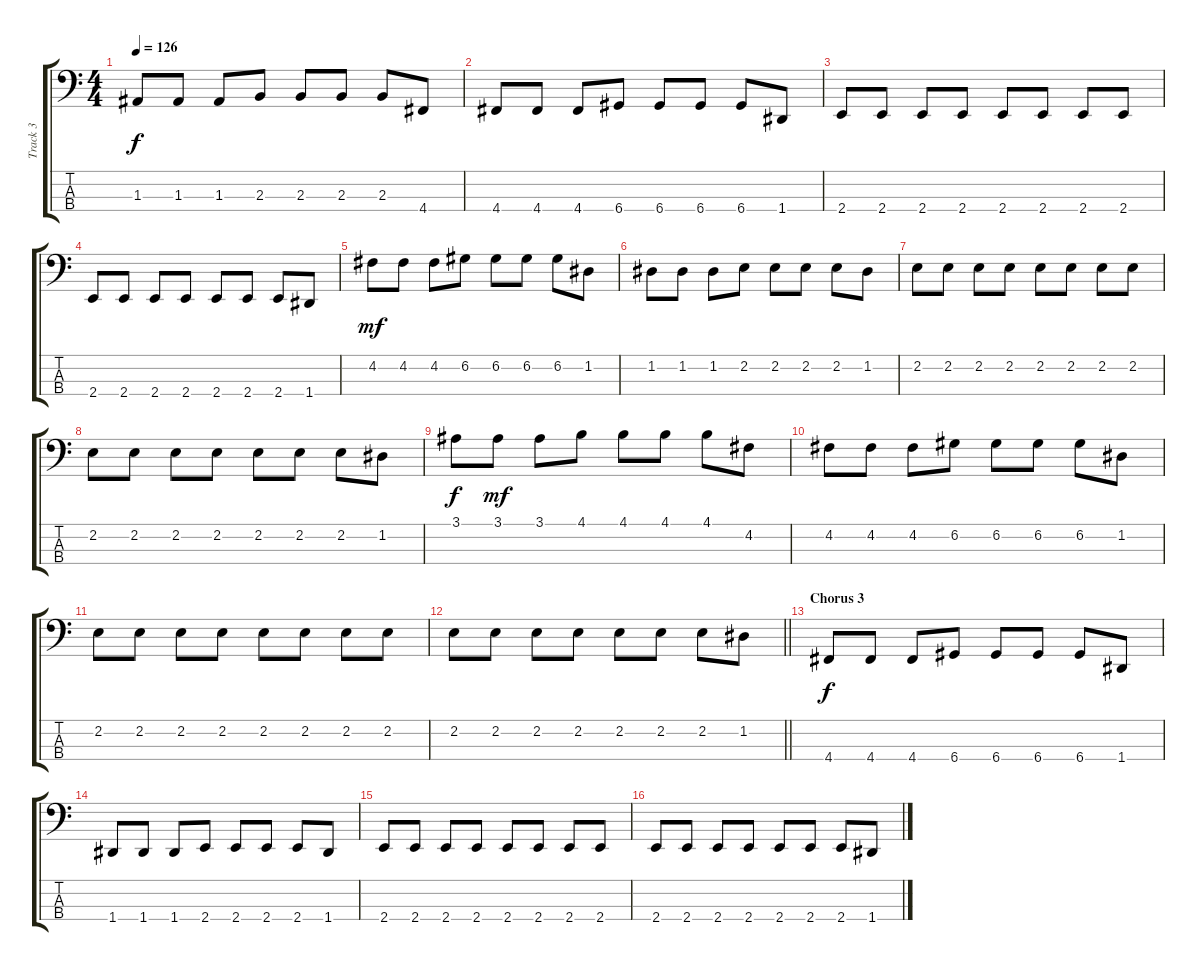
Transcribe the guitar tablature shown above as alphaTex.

\track ("Track 3" "Track 3") {instrument electricbassfinger}
\staff {score tabs}
\tuning (G2 D2 A1 D1) {hide}
\ts (4 4)
\tempo 126
\clef f4
\ks c
1.3.8{dy f} 1.3.8 1.3.8 2.3.8 2.3.8 2.3.8 2.3.8 4.4.8 |
4.4.8 4.4.8 4.4.8 6.4.8 6.4.8 6.4.8 6.4.8 1.4.8 |
2.4.8 2.4.8 2.4.8 2.4.8 2.4.8 2.4.8 2.4.8 2.4.8 |
2.4.8 2.4.8 2.4.8 2.4.8 2.4.8 2.4.8 2.4.8 1.4.8 |
4.2.8{dy mf} 4.2.8 4.2.8 6.2.8 6.2.8 6.2.8 6.2.8 1.2.8 |
1.2.8 1.2.8 1.2.8 2.2.8 2.2.8 2.2.8 2.2.8 1.2.8 |
2.2.8 2.2.8 2.2.8 2.2.8 2.2.8 2.2.8 2.2.8 2.2.8 |
2.2.8 2.2.8 2.2.8 2.2.8 2.2.8 2.2.8 2.2.8 1.2.8 |
3.1.8{dy f} 3.1.8{dy mf} 3.1.8 4.1.8 4.1.8 4.1.8 4.1.8 4.2.8 |
4.2.8 4.2.8 4.2.8 6.2.8 6.2.8 6.2.8 6.2.8 1.2.8 |
2.2.8 2.2.8 2.2.8 2.2.8 2.2.8 2.2.8 2.2.8 2.2.8 |
\barLineRight lightlight
2.2.8 2.2.8 2.2.8 2.2.8 2.2.8 2.2.8 2.2.8 1.2.8 |
\section ("" "Chorus 3")
4.4.8{dy f} 4.4.8 4.4.8 6.4.8 6.4.8 6.4.8 6.4.8 1.4.8 |
1.4.8 1.4.8 1.4.8 2.4.8 2.4.8 2.4.8 2.4.8 1.4.8 |
2.4.8 2.4.8 2.4.8 2.4.8 2.4.8 2.4.8 2.4.8 2.4.8 |
2.4.8 2.4.8 2.4.8 2.4.8 2.4.8 2.4.8 2.4.8 1.4.8
